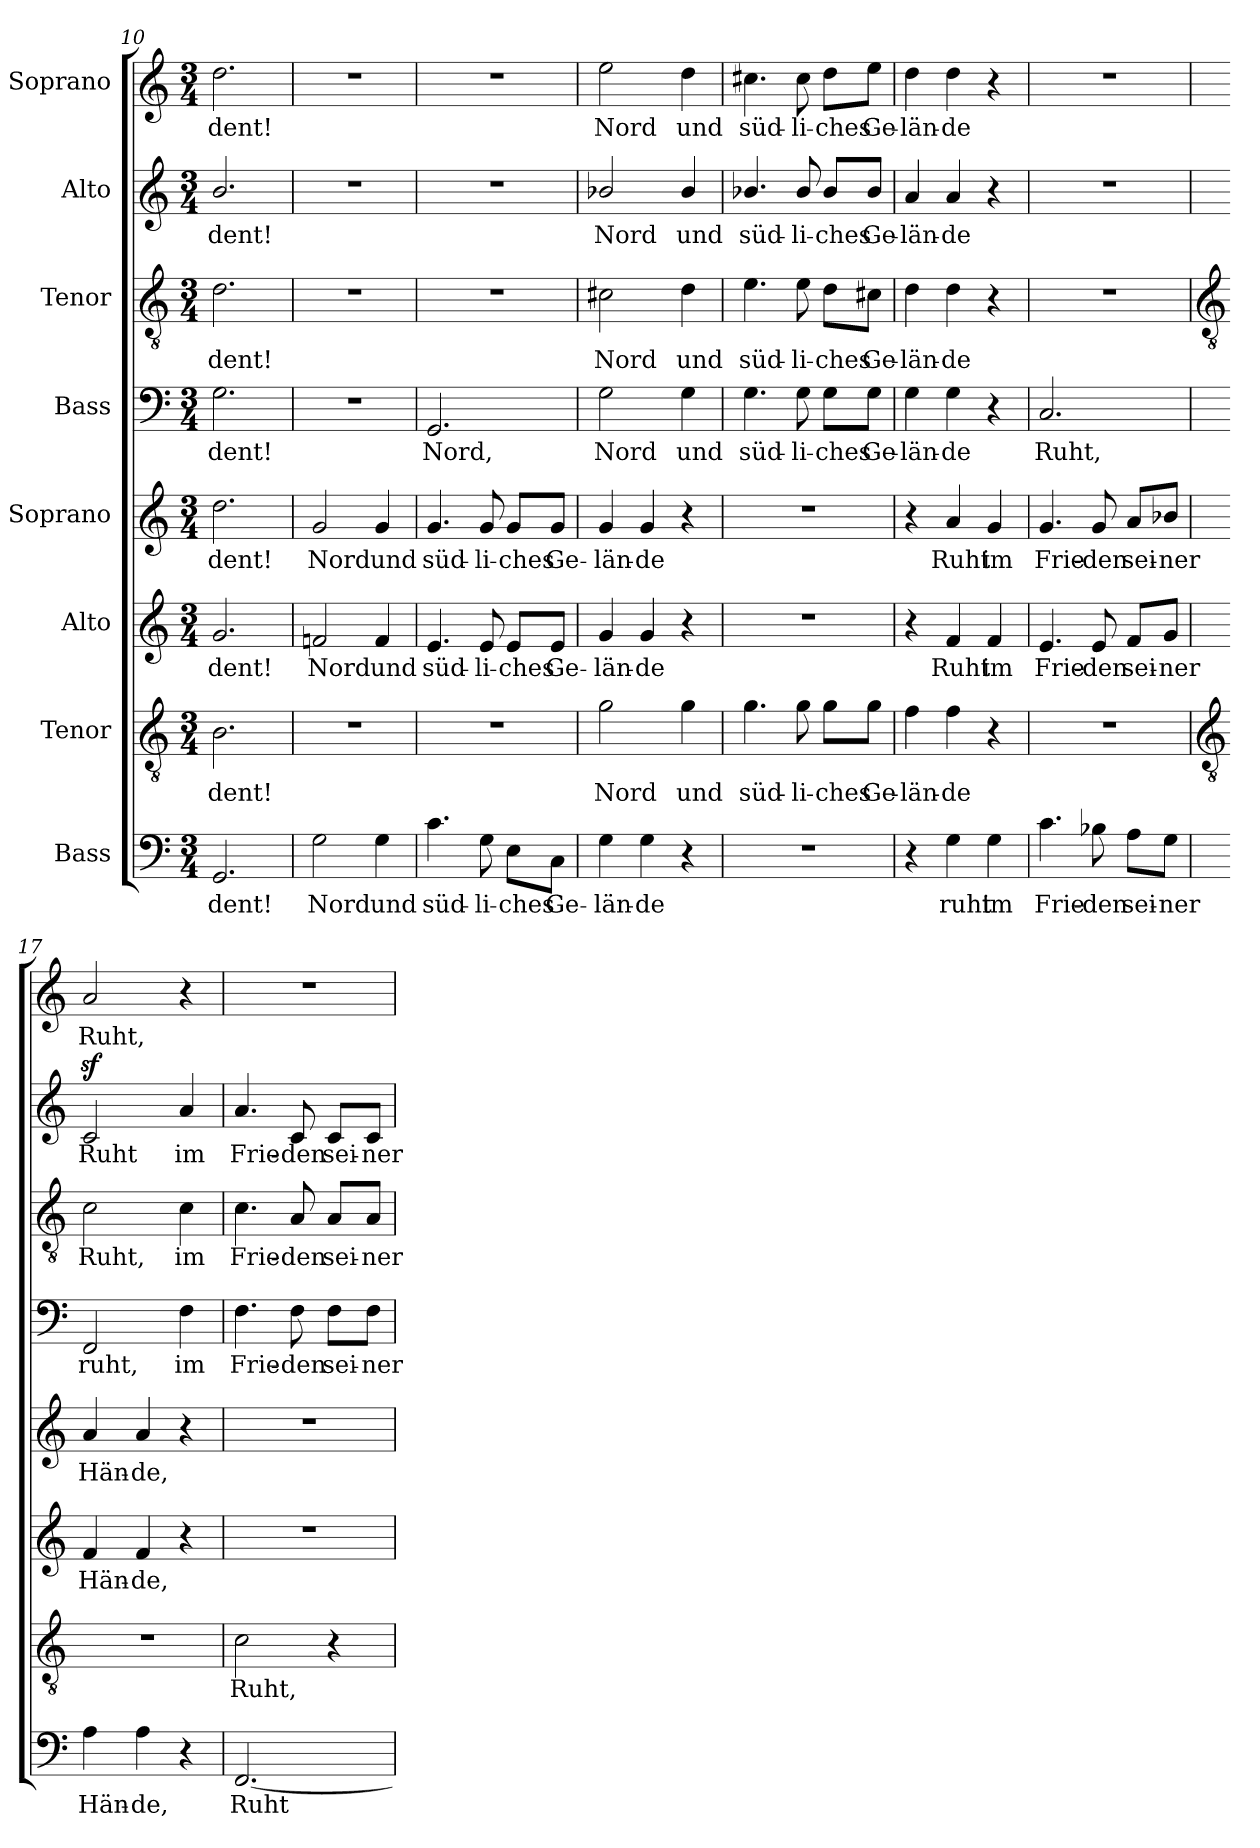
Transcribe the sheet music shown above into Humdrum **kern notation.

**kern	**text	**kern	**text	**kern	**text	**kern	**text	**kern	**text	**kern	**text	**kern	**text	**kern	**text
*part8	*part8	*part7	*part7	*part6	*part6	*part5	*part5	*part4	*part4	*part3	*part3	*part2	*part2	*part1	*part1
*staff8	*staff8	*staff7	*staff7	*staff6	*staff6	*staff5	*staff5	*staff4	*staff4	*staff3	*staff3	*staff2	*staff2	*staff1	*staff1
*I"Bass	*	*I"Tenor	*	*I"Alto	*	*I"Soprano	*	*I"Bass	*	*I"Tenor	*	*I"Alto	*	*I"Soprano	*
*clefF4	*	*clefGv2	*	*clefG2	*	*clefG2	*	*clefF4	*	*clefGv2	*	*clefG2	*	*clefG2	*
*k[]	*	*k[]	*	*k[]	*	*k[]	*	*k[]	*	*k[]	*	*k[]	*	*k[]	*
*C:	*	*C:	*	*C:	*	*C:	*	*C:	*	*C:	*	*C:	*	*C:	*
*M3/4	*	*M3/4	*	*M3/4	*	*M3/4	*	*M3/4	*	*M3/4	*	*M3/4	*	*M3/4	*
=10	=10	=10	=10	=10	=10	=10	=10	=10	=10	=10	=10	=10	=10	=10	=10
!	!LO:LY:b	!	!LO:LY:b	!	!LO:LY:b	!	!LO:LY:b	!	!LO:LY:b	!	!LO:LY:b	!	!LO:LY:b	!	!LO:LY:b
2.GG	-dent!	2.B	-dent!	2.g	-dent!	2.dd	-dent!	2.G	-dent!	2.d	-dent!	2.b/	-dent!	2.dd	-dent!
=11	=11	=11	=11	=11	=11	=11	=11	=11	=11	=11	=11	=11	=11	=11	=11
!	!LO:LY:b	!LO:N:vis=1	!	!	!LO:LY:b	!	!LO:LY:b	!LO:N:vis=1	!	!LO:N:vis=1	!	!LO:N:vis=1	!	!LO:N:vis=1	!
2G	Nord	2.r	.	2fn	Nord	2g	Nord	2.r	.	2.r	.	2.r	.	2.r	.
!	!LO:LY:b	!	!	!	!LO:LY:b	!	!LO:LY:b	!	!	!	!	!	!	!	!
4G	und	.	.	4f	und	4g	und	.	.	.	.	.	.	.	.
=12	=12	=12	=12	=12	=12	=12	=12	=12	=12	=12	=12	=12	=12	=12	=12
!	!LO:LY:b	!LO:N:vis=1	!	!	!LO:LY:b	!	!LO:LY:b	!	!LO:LY:b	!LO:N:vis=1	!	!LO:N:vis=1	!	!LO:N:vis=1	!
4.c	süd-	2.r	.	4.e	süd-	4.g	süd-	2.GG	Nord,	2.r	.	2.r	.	2.r	.
!	!LO:LY:b	!	!	!	!LO:LY:b	!	!LO:LY:b	!	!	!	!	!	!	!	!
8G	-li-	.	.	8e	-li-	8g	-li-	.	.	.	.	.	.	.	.
!	!LO:LY:b	!	!	!	!LO:LY:b	!	!LO:LY:b	!	!	!	!	!	!	!	!
8E\L	-ches	.	.	8e/L	-ches	8g/L	-ches	.	.	.	.	.	.	.	.
!	!LO:LY:b	!	!	!	!LO:LY:b	!	!LO:LY:b	!	!	!	!	!	!	!	!
8C\J	Ge-	.	.	8e/J	Ge-	8g/J	Ge-	.	.	.	.	.	.	.	.
=13	=13	=13	=13	=13	=13	=13	=13	=13	=13	=13	=13	=13	=13	=13	=13
!	!LO:LY:b	!	!LO:LY:b	!	!LO:LY:b	!	!LO:LY:b	!	!LO:LY:b	!	!LO:LY:b	!	!LO:LY:b	!	!LO:LY:b
4G	-län-	2g	Nord	4g	-län-	4g	-län-	2G	Nord	2c#X	Nord	2b-X/	Nord	2ee	Nord
!	!LO:LY:b	!	!	!	!LO:LY:b	!	!LO:LY:b	!	!	!	!	!	!	!	!
4G	-de	.	.	4g	-de	4g	-de	.	.	.	.	.	.	.	.
!	!	!	!LO:LY:b	!	!	!	!	!	!LO:LY:b	!	!LO:LY:b	!	!LO:LY:b	!	!LO:LY:b
4r	.	4g	und	4r	.	4r	.	4G	und	4d	und	4b-/	und	4dd	und
=14	=14	=14	=14	=14	=14	=14	=14	=14	=14	=14	=14	=14	=14	=14	=14
!LO:N:vis=1	!	!	!LO:LY:b	!LO:N:vis=1	!	!LO:N:vis=1	!	!	!LO:LY:b	!	!LO:LY:b	!	!LO:LY:b	!	!LO:LY:b
2.r	.	4.g	süd-	2.r	.	2.r	.	4.G	süd-	4.e	süd-	4.b-X/	süd-	4.cc#X	süd-
!	!	!	!LO:LY:b	!	!	!	!	!	!LO:LY:b	!	!LO:LY:b	!	!LO:LY:b	!	!LO:LY:b
.	.	8g	-li-	.	.	.	.	8G	-li-	8e	-li-	8b-/	-li-	8cc#	-li-
!	!	!	!LO:LY:b	!	!	!	!	!	!LO:LY:b	!	!LO:LY:b	!	!LO:LY:b	!	!LO:LY:b
.	.	8g\L	-ches	.	.	.	.	8G\L	-ches	8d\L	-ches	8b-/L	-ches	8dd\L	-ches
!	!	!	!LO:LY:b	!	!	!	!	!	!LO:LY:b	!	!LO:LY:b	!	!LO:LY:b	!	!LO:LY:b
.	.	8g\J	Ge-	.	.	.	.	8G\J	Ge-	8c#X\J	Ge-	8b-/J	Ge-	8ee\J	Ge-
=15	=15	=15	=15	=15	=15	=15	=15	=15	=15	=15	=15	=15	=15	=15	=15
!	!	!	!LO:LY:b	!	!	!	!	!	!LO:LY:b	!	!LO:LY:b	!	!LO:LY:b	!	!LO:LY:b
4r	.	4f	-län-	4r	.	4r	.	4G	-län-	4d	-län-	4a	-län-	4dd	-län-
!	!LO:LY:b	!	!LO:LY:b	!	!LO:LY:b	!	!LO:LY:b	!	!LO:LY:b	!	!LO:LY:b	!	!LO:LY:b	!	!LO:LY:b
4G	ruht	4f	-de	4f	Ruht	4a	Ruht	4G	-de	4d	-de	4a	-de	4dd	-de
!	!LO:LY:b	!	!	!	!LO:LY:b	!	!LO:LY:b	!	!	!	!	!	!	!	!
4G	im	4r	.	4f	im	4g	im	4r	.	4r	.	4r	.	4r	.
=16	=16	=16	=16	=16	=16	=16	=16	=16	=16	=16	=16	=16	=16	=16	=16
!	!LO:LY:b	!LO:N:vis=1	!	!	!LO:LY:b	!	!LO:LY:b	!	!LO:LY:b	!LO:N:vis=1	!	!LO:N:vis=1	!	!LO:N:vis=1	!
4.c	Frie-	2.r	.	4.e	Frie-	4.g	Frie-	2.C	Ruht,	2.r	.	2.r	.	2.r	.
!	!LO:LY:b	!	!	!	!LO:LY:b	!	!LO:LY:b	!	!	!	!	!	!	!	!
8B-X	-den	.	.	8e	-den	8g	-den	.	.	.	.	.	.	.	.
!	!LO:LY:b	!	!	!	!LO:LY:b	!	!LO:LY:b	!	!	!	!	!	!	!	!
8A\L	sei-	.	.	8f/L	sei-	8a/L	sei-	.	.	.	.	.	.	.	.
!	!LO:LY:b	!	!	!	!LO:LY:b	!	!LO:LY:b	!	!	!	!	!	!	!	!
8G\J	-ner	.	.	8g/J	-ner	8b-X/J	-ner	.	.	.	.	.	.	.	.
!!LO:LB:g=z
=17	=17	=17	=17	=17	=17	=17	=17	=17	=17	=17	=17	=17	=17	=17	=17
*	*	*clefGv2	*	*	*	*	*	*	*	*clefGv2	*	*	*	*	*
!	!LO:LY:b	!LO:N:vis=1	!	!	!LO:LY:b	!	!LO:LY:b	!	!LO:LY:b	!	!LO:LY:b	!	!LO:LY:b	!	!LO:LY:b
4A	Hän-	2.r	.	4f	Hän-	4a	Hän-	2FF	ruht,	2c	Ruht,	2cz<	Ruht	2a	Ruht,
!	!LO:LY:b	!	!	!	!LO:LY:b	!	!LO:LY:b	!	!	!	!	!	!	!	!
4A	-de,	.	.	4f	-de,	4a	-de,	.	.	.	.	.	.	.	.
!	!	!	!	!	!	!	!	!	!LO:LY:b	!	!LO:LY:b	!	!LO:LY:b	!	!
4r	.	.	.	4r	.	4r	.	4F	im	4c	im	4a	im	4r	.
=18	=18	=18	=18	=18	=18	=18	=18	=18	=18	=18	=18	=18	=18	=18	=18
!	!LO:LY:b	!	!LO:LY:b	!LO:N:vis=1	!	!LO:N:vis=1	!	!	!LO:LY:b	!	!LO:LY:b	!	!LO:LY:b	!LO:N:vis=1	!
[2.FF	Ruht	2c	Ruht,	2.r	.	2.r	.	4.F	Frie-	4.c	Frie-	4.a	Frie-	2.r	.
!	!	!	!	!	!	!	!	!	!LO:LY:b	!	!LO:LY:b	!	!LO:LY:b	!	!
.	.	.	.	.	.	.	.	8F	-den	8A	-den	8c	-den	.	.
!	!	!	!	!	!	!	!	!	!LO:LY:b	!	!LO:LY:b	!	!LO:LY:b	!	!
.	.	4r	.	.	.	.	.	8F\L	sei-	8A/L	sei-	8c/L	sei-	.	.
!	!	!	!	!	!	!	!	!	!LO:LY:b	!	!LO:LY:b	!	!LO:LY:b	!	!
.	.	.	.	.	.	.	.	8F\J	-ner	8A/J	-ner	8c/J	-ner	.	.
=	=	=	=	=	=	=	=	=	=	=	=	=	=	=	=
*-	*-	*-	*-	*-	*-	*-	*-	*-	*-	*-	*-	*-	*-	*-	*-
